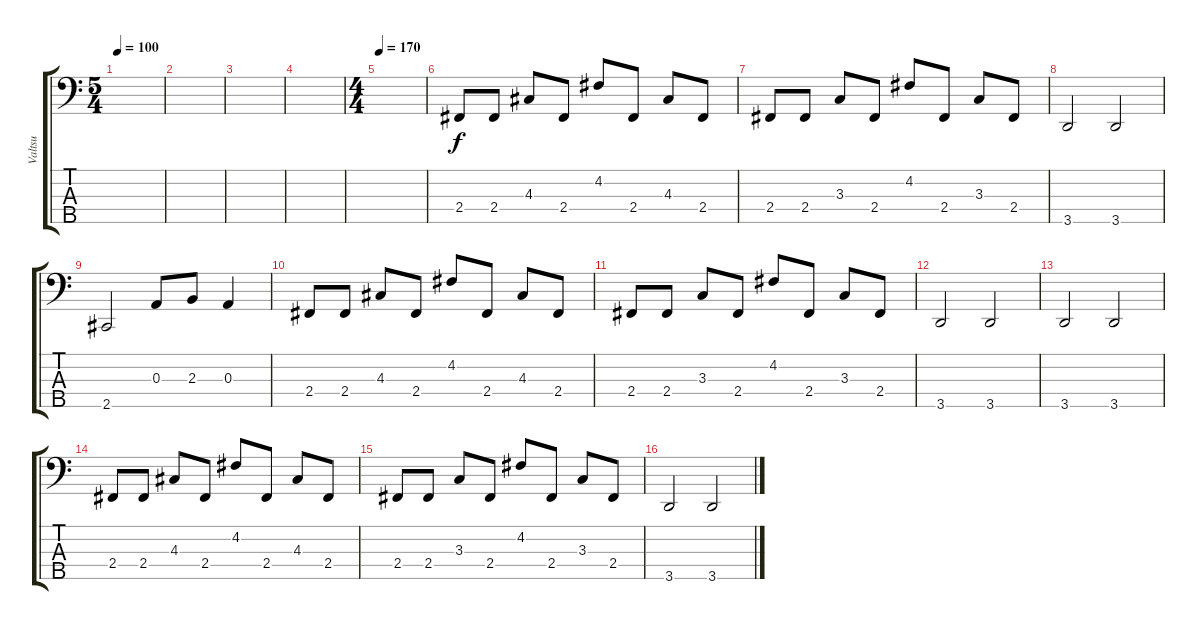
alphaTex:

\track ("Valtsu" "Valtsu") {instrument electricbasspick}
\staff {score tabs}
\tuning (G2 D2 A1 E1 B0) {hide}
\ts (5 4)
\tempo 100
\clef f4
\ks c
|
|
|
|
\ts (4 4)
\tempo 170
|
2.4.8 2.4.8 4.3.8 2.4.8 4.2.8 2.4.8 4.3.8 2.4.8 |
2.4.8 2.4.8 3.3.8 2.4.8 4.2.8 2.4.8 3.3.8 2.4.8 |
3.5.2 3.5.2 |
2.5.2 0.3.8 2.3.8 0.3.4 |
2.4.8 2.4.8 4.3.8 2.4.8 4.2.8 2.4.8 4.3.8 2.4.8 |
2.4.8 2.4.8 3.3.8 2.4.8 4.2.8 2.4.8 3.3.8 2.4.8 |
3.5.2 3.5.2 |
3.5.2 3.5.2 |
2.4.8 2.4.8 4.3.8 2.4.8 4.2.8 2.4.8 4.3.8 2.4.8 |
2.4.8 2.4.8 3.3.8 2.4.8 4.2.8 2.4.8 3.3.8 2.4.8 |
3.5.2 3.5.2
